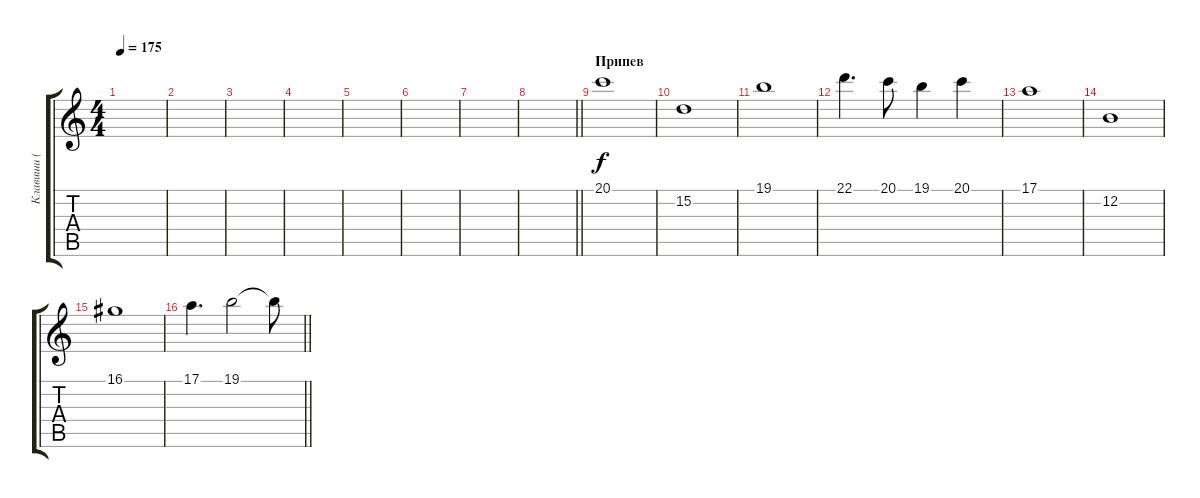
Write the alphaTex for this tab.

\track ("Клавиши ( Сэмпл Скрипки ) 1" "Клавиши ( ") {instrument stringensemble1}
\staff {score tabs}
\tuning (E4 B3 G3 D3 A2 E2) {hide}
\ts (4 4)
\section ("" "")
\tempo 175
\clef g2
\ks c
|
|
|
|
|
|
|
\barLineRight lightlight
|
\section ("" "Припев")
20.1.1 |
15.2.1 |
19.1.1 |
22.1.4{d} 20.1.8 19.1.4 20.1.4 |
17.1.1 |
12.2.1 |
16.1.1 |
\barLineRight lightlight
17.1.4{d} 19.1.2 19.1{t}.8
